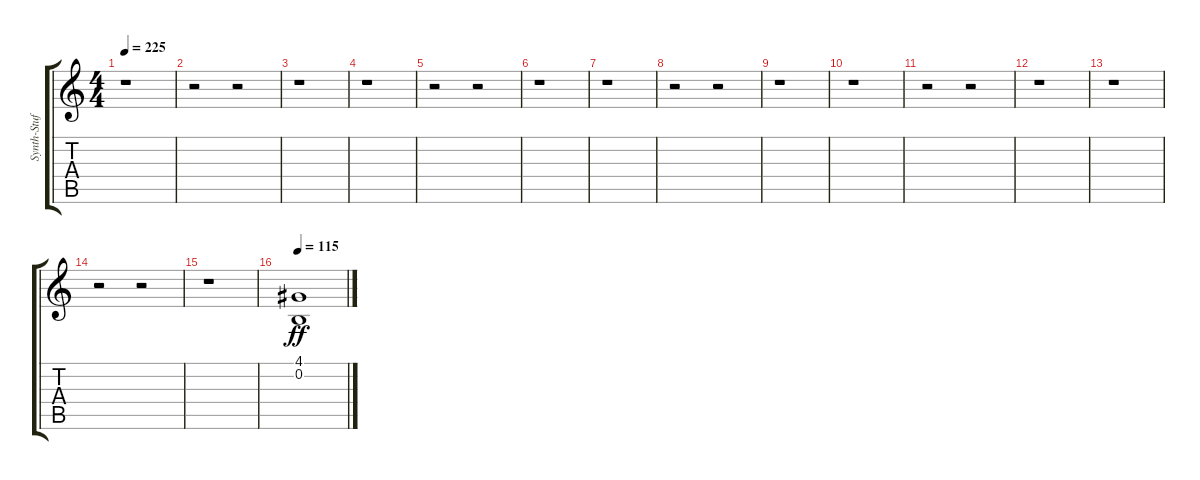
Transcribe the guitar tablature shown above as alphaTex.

\track ("Synth-Stuff 1" "Synth-Stuf") {instrument pad2warm}
\staff {score tabs}
\tuning (E4 B3 G3 D3 A2 E2) {hide}
\ts (4 4)
\tempo 225
\clef g2
\ks c
r.1{dy ff} |
r.2 r.2 |
r.1 |
r.1 |
r.2 r.2 |
r.1 |
r.1 |
r.2 r.2 |
r.1 |
r.1 |
r.2 r.2 |
r.1 |
r.1 |
r.2 r.2 |
r.1 |
\tempo 115
(4.1 0.2).1
